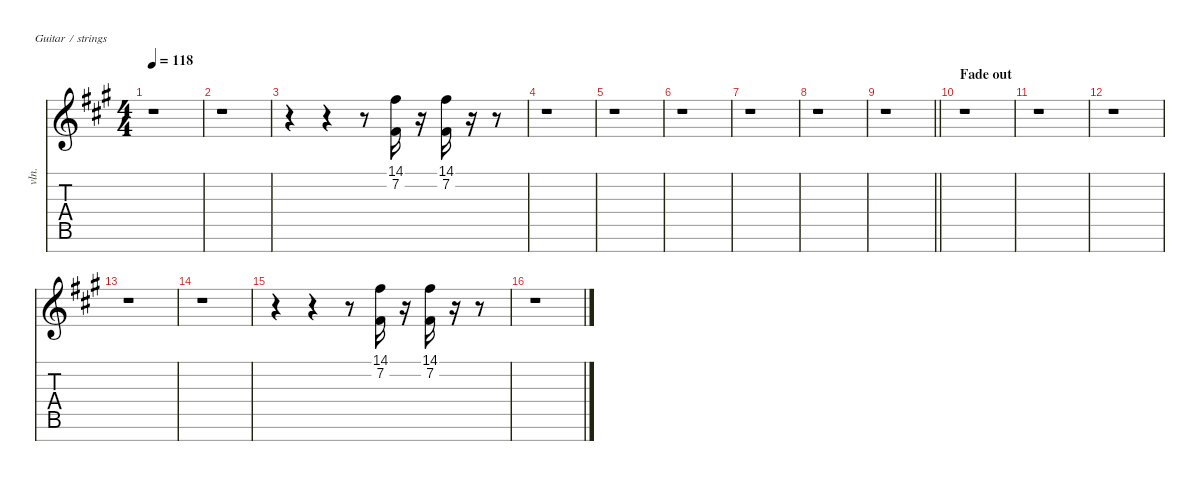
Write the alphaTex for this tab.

\defaultSystemsLayout 4
\hideDynamics
\bracketExtendMode nobrackets
\otherSystemsTrackNameOrientation horizontal
\track ("solo strings" "vln.") {instrument stringensemble1}
\staff {score tabs}
\tuning (E4 B3 G3 D3 A2 E2 B1)
\ts (4 4)
\tempo 118
\clef g2
\ks f#minor
r.1{dy f} |
r.1 |
r.4 r.4 r.8 (14.1{acc #} 7.2{acc #}).16 r.16 (14.1{acc #} 7.2{acc #}).16 r.16 r.8 |
r.1 |
r.1 |
r.1 |
r.1 |
r.1 |
\barLineRight lightlight
r.1 |
\section ("" "Fade out")
r.1 |
r.1 |
r.1 |
r.1 |
r.1 |
r.4 r.4 r.8 (14.1{acc #} 7.2{acc #}).16 r.16 (14.1{acc #} 7.2{acc #}).16 r.16 r.8 |
r.1
